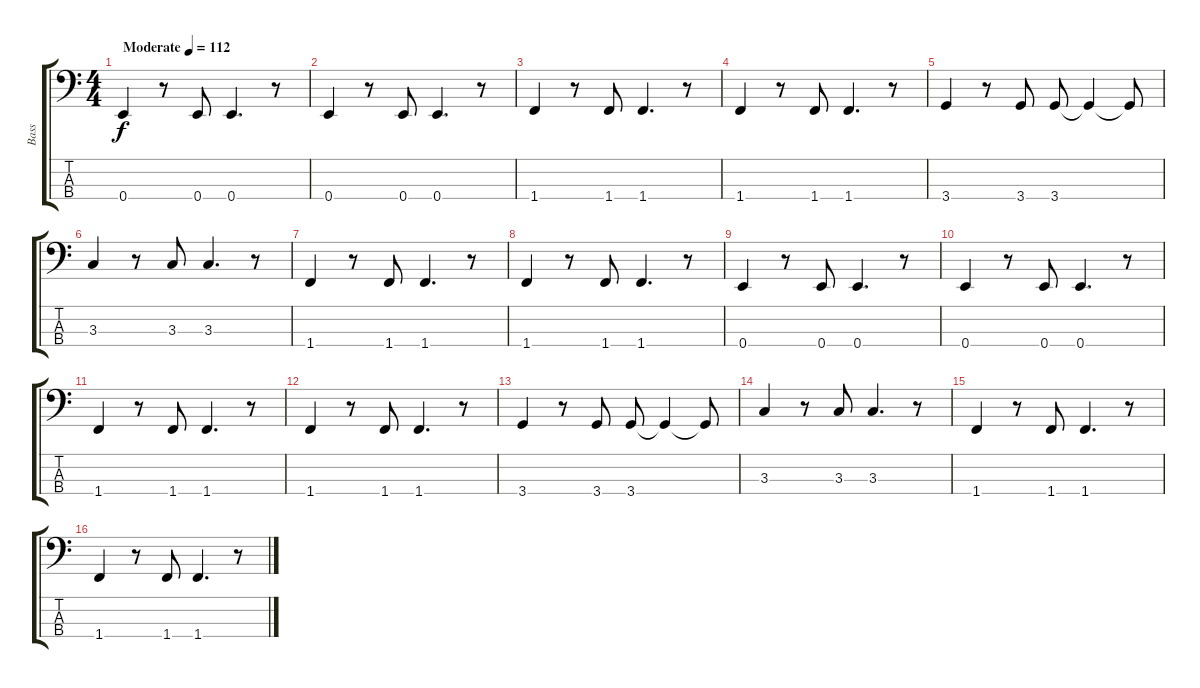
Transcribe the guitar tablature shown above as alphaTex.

\track ("Bass" "Bass") {instrument electricbasspick}
\staff {score tabs}
\tuning (G2 D2 A1 E1) {hide}
\ts (4 4)
\tempo (112 "Moderate")
\clef f4
\ks c
0.4.4{dy f instrument electricbasspick} r.8 0.4.8 0.4.4{d} r.8 |
0.4.4 r.8 0.4.8 0.4.4{d} r.8 |
1.4.4 r.8 1.4.8 1.4.4{d} r.8 |
1.4.4 r.8 1.4.8 1.4.4{d} r.8 |
3.4.4 r.8 3.4.8 3.4.8 3.4{t}.4 3.4{t}.8 |
3.3.4 r.8 3.3.8 3.3.4{d} r.8 |
1.4.4 r.8 1.4.8 1.4.4{d} r.8 |
1.4.4 r.8 1.4.8 1.4.4{d} r.8 |
0.4.4 r.8 0.4.8 0.4.4{d} r.8 |
0.4.4 r.8 0.4.8 0.4.4{d} r.8 |
1.4.4 r.8 1.4.8 1.4.4{d} r.8 |
1.4.4 r.8 1.4.8 1.4.4{d} r.8 |
3.4.4 r.8 3.4.8 3.4.8 3.4{t}.4 3.4{t}.8 |
3.3.4 r.8 3.3.8 3.3.4{d} r.8 |
1.4.4 r.8 1.4.8 1.4.4{d} r.8 |
1.4.4 r.8 1.4.8 1.4.4{d} r.8
